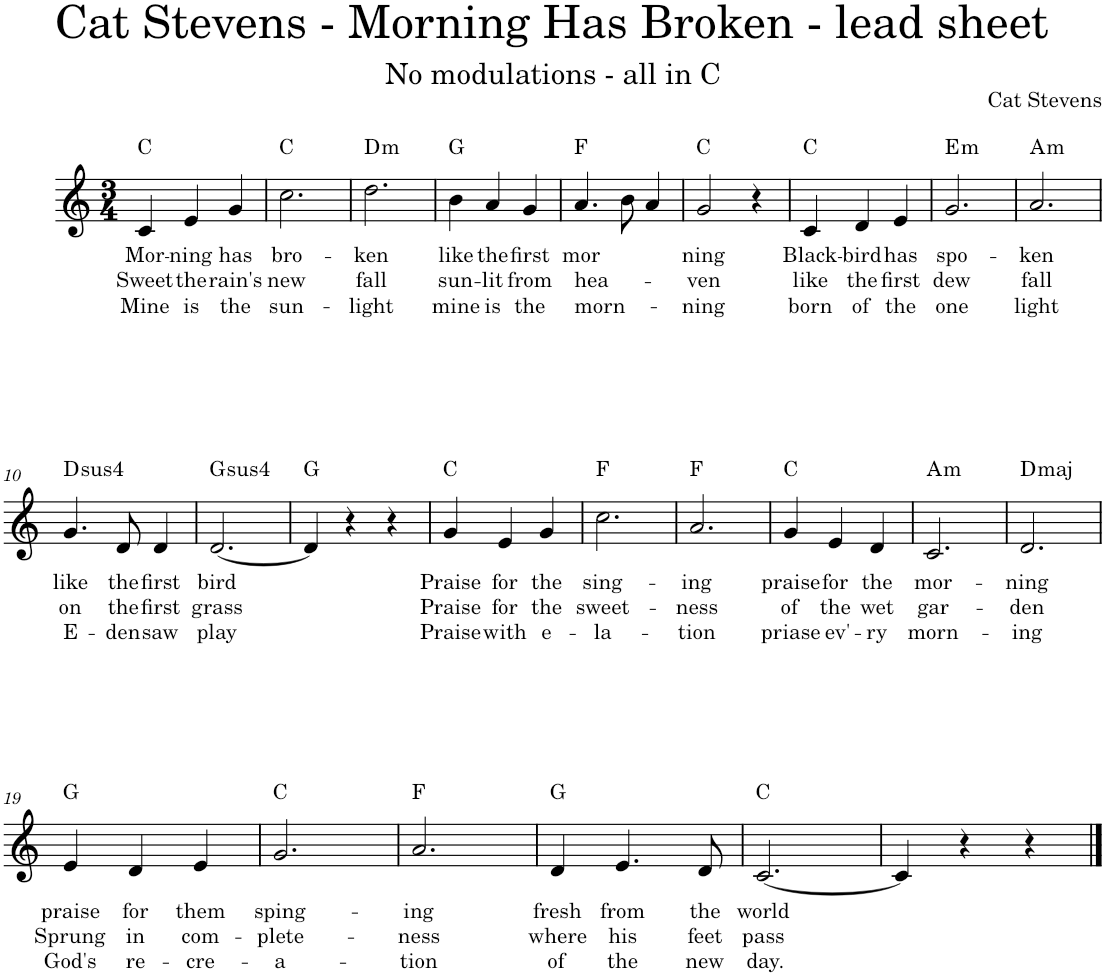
**kern	**text	**text	**text	**harte
*part1	*part1	*part1	*part1	*part1
*staff1	*staff1	*staff1	*staff1	*
*I"Piano	*	*	*	*
*I'Pno.	*	*	*	*
*clefG2	*	*	*	*
*k[]	*	*	*	*
*M3/4	*	*	*	*
=1	=1	=1	=1	=1
!	!LO:LY:b	!LO:LY:b	!LO:LY:b	!
4c/	Mor-	Sweet	Mine	C:maj
!	!LO:LY:b	!LO:LY:b	!LO:LY:b	!
4e/	-ning	the	is	.
!	!LO:LY:b	!LO:LY:b	!LO:LY:b	!
4g/	has	rain's	the	.
=2	=2	=2	=2	=2
!	!LO:LY:b	!LO:LY:b	!LO:LY:b	!
2.cc\	bro-	new	sun-	C:maj
=3	=3	=3	=3	=3
!	!LO:LY:b	!LO:LY:b	!LO:LY:b	!LO:H:kt=m
2.dd\	-ken	fall	-light	D:min
=4	=4	=4	=4	=4
!	!LO:LY:b	!LO:LY:b	!LO:LY:b	!
4b\	like	sun-	mine	G:maj
!	!LO:LY:b	!LO:LY:b	!LO:LY:b	!
4a/	the	-lit	is	.
!	!LO:LY:b	!LO:LY:b	!LO:LY:b	!
4g/	first	from	the	.
=5	=5	=5	=5	=5
!	!LO:LY:b	!LO:LY:b	!LO:LY:b	!
4.a/	mor	hea-	morn-	F:maj
8b\	.	.	.	.
4a/	.	.	.	.
=6	=6	=6	=6	=6
!	!LO:LY:b	!LO:LY:b	!LO:LY:b	!
2g/	ning	-ven	-ning	C:maj
4r	.	.	.	.
=7	=7	=7	=7	=7
!	!LO:LY:b	!LO:LY:b	!LO:LY:b	!
4c/	Black-	like	born	C:maj
!	!LO:LY:b	!LO:LY:b	!LO:LY:b	!
4d/	-bird	the	of	.
!	!LO:LY:b	!LO:LY:b	!LO:LY:b	!
4e/	has	first	the	.
=8	=8	=8	=8	=8
!	!LO:LY:b	!LO:LY:b	!LO:LY:b	!LO:H:kt=m
2.g/	spo-	dew	one	E:min
=9	=9	=9	=9	=9
!	!LO:LY:b	!LO:LY:b	!LO:LY:b	!LO:H:kt=m
2.a/	-ken	fall	light	A:min
!!LO:LB:g=z
=10	=10	=10	=10	=10
!	!LO:LY:b	!LO:LY:b	!LO:LY:b	!LO:H:kt=4
4.g/	like	on	E-	D:sus4
!	!LO:LY:b	!LO:LY:b	!LO:LY:b	!
8d/	the	the	-den	.
!	!LO:LY:b	!LO:LY:b	!LO:LY:b	!
4d/	first	first	saw	.
=11	=11	=11	=11	=11
!	!LO:LY:b	!LO:LY:b	!LO:LY:b	!LO:H:kt=4
[2.d/	bird	grass	play	G:sus4
=12	=12	=12	=12	=12
4d/]	.	.	.	G:maj
4r	.	.	.	.
4r	.	.	.	.
=13	=13	=13	=13	=13
!	!LO:LY:b	!LO:LY:b	!LO:LY:b	!
4g/	Praise	Praise	Praise	C:maj
!	!LO:LY:b	!LO:LY:b	!LO:LY:b	!
4e/	for	for	with	.
!	!LO:LY:b	!LO:LY:b	!LO:LY:b	!
4g/	the	the	e-	.
=14	=14	=14	=14	=14
!	!LO:LY:b	!LO:LY:b	!LO:LY:b	!
2.cc\	sing-	sweet-	-la-	F:maj
=15	=15	=15	=15	=15
!	!LO:LY:b	!LO:LY:b	!LO:LY:b	!
2.a/	-ing	-ness	-tion	F:maj
=16	=16	=16	=16	=16
!	!LO:LY:b	!LO:LY:b	!LO:LY:b	!
4g/	praise	of	priase	C:maj
!	!LO:LY:b	!LO:LY:b	!LO:LY:b	!
4e/	for	the	ev'-	.
!	!LO:LY:b	!LO:LY:b	!LO:LY:b	!
4d/	the	wet	-ry	.
=17	=17	=17	=17	=17
!	!LO:LY:b	!LO:LY:b	!LO:LY:b	!LO:H:kt=m
2.c/	mor-	gar-	morn-	A:min
=18	=18	=18	=18	=18
!	!LO:LY:b	!LO:LY:b	!LO:LY:b	!LO:H:kt=maj
2.d/	-ning	-den	-ing	D:maj
!!LO:LB:g=z
=19	=19	=19	=19	=19
!	!LO:LY:b	!LO:LY:b	!LO:LY:b	!
4e/	praise	Sprung	God's	G:maj
!	!LO:LY:b	!LO:LY:b	!LO:LY:b	!
4d/	for	in	re-	.
!	!LO:LY:b	!LO:LY:b	!LO:LY:b	!
4e/	them	com-	-cre-	.
=20	=20	=20	=20	=20
!	!LO:LY:b	!LO:LY:b	!LO:LY:b	!
2.g/	sping-	-plete-	-a-	C:maj
=21	=21	=21	=21	=21
!	!LO:LY:b	!LO:LY:b	!LO:LY:b	!
2.a/	-ing	-ness	-tion	F:maj
=22	=22	=22	=22	=22
!	!LO:LY:b	!LO:LY:b	!LO:LY:b	!
4d/	fresh	where	of	G:maj
!	!LO:LY:b	!LO:LY:b	!LO:LY:b	!
4.e/	from	his	the	.
!	!LO:LY:b	!LO:LY:b	!LO:LY:b	!
8d/	the	feet	new	.
=23	=23	=23	=23	=23
!	!LO:LY:b	!LO:LY:b	!LO:LY:b	!
[2.c/	world	pass	day.	C:maj
=24	=24	=24	=24	=24
4c/]	.	.	.	.
4r	.	.	.	.
4r	.	.	.	.
==	==	==	==	==
*-	*-	*-	*-	*-
